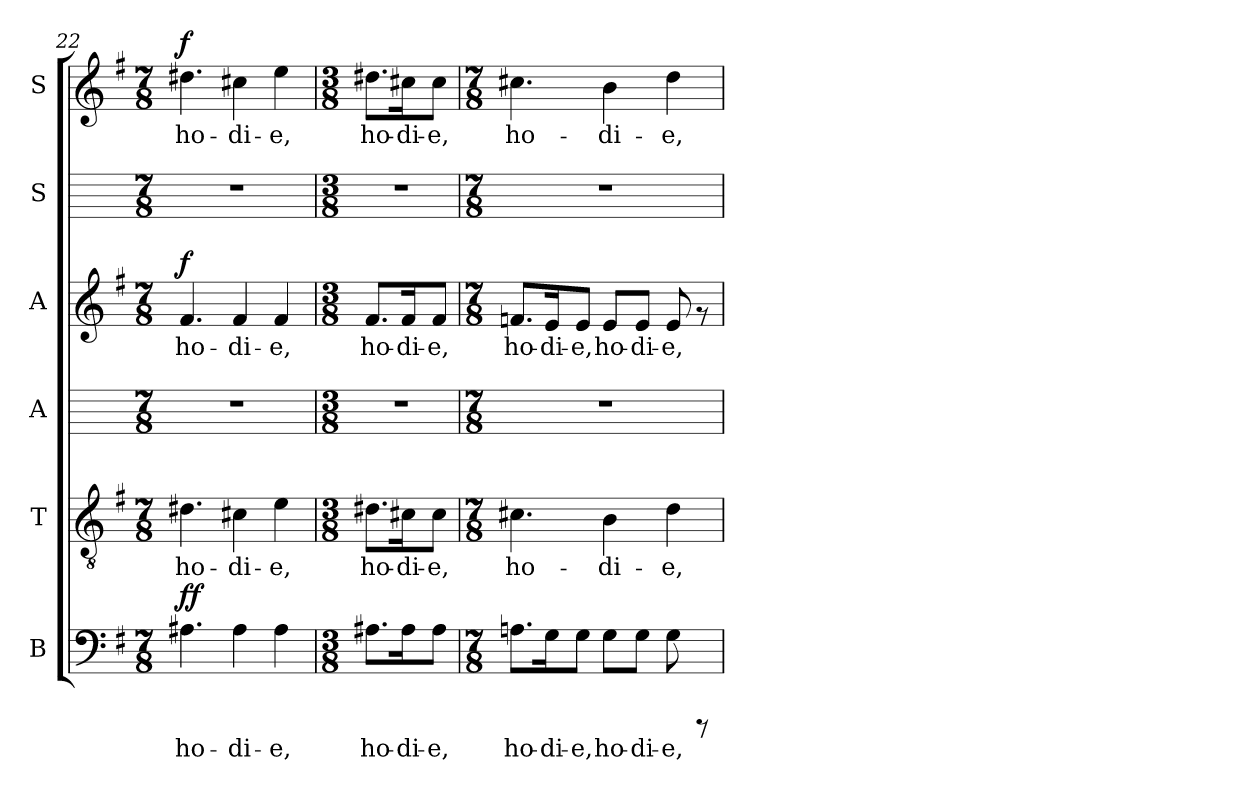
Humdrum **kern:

**kern	**text	**dynam	**kern	**text	**kern	**kern	**text	**dynam	**kern	**kern	**text	**dynam
*part6	*part6	*part6	*part5	*part5	*part4	*part3	*part3	*part3	*part2	*part1	*part1	*part1
*staff6	*staff6	*staff6	*staff5	*staff5	*staff4	*staff3	*staff3	*staff3	*staff2	*staff1	*staff1	*staff1
*I"B	*	*	*I"T	*	*I"A	*I"A	*	*	*I"S	*I"S	*	*
*I'B	*	*	*I'T	*	*I'A	*I'A	*	*	*I'S	*I'S	*	*
!!LO:LB:g=z
*clefF4	*	*	*clefGv2	*	*	*clefG2	*	*	*	*clefG2	*	*
*k[f#]	*	*	*k[f#]	*	*k[]	*k[f#]	*	*	*k[]	*k[f#]	*	*
*G:	*	*	*G:	*	*C:	*G:	*	*	*C:	*G:	*	*
*M7/8	*	*	*M7/8	*	*M7/8	*M7/8	*	*	*M7/8	*M7/8	*	*
=22	=22	=22	=22	=22	=22	=22	=22	=22	=22	=22	=22	=22
!	!LO:LY:b:cj	!LO:DY:a	!	!LO:LY:b:cj	!	!	!LO:LY:b:cj	!	!	!	!LO:LY:b:cj	!
!	!	!LO:DY:n=1:b	!	!	!	!	!	!LO:DY:b	!	!	!	!LO:DY:b
4.A#X\	ho-	f f	4.d#X\	ho-	2..r	4.f#/	ho-	f	2..r	4.dd#X\	ho-	f
!	!LO:LY:b:cj	!	!	!LO:LY:b:cj	!	!	!LO:LY:b:cj	!	!	!	!LO:LY:b:cj	!
4A#\	-di-	.	4c#X\	-di-	.	4f#/	-di-	.	.	4cc#X\	-di-	.
!	!LO:LY:b:cj	!	!	!LO:LY:b:cj	!	!	!LO:LY:b:cj	!	!	!	!LO:LY:b:cj	!
4A#\	-e,	.	4e\	-e,	.	4f#/	-e,	.	.	4ee\	-e,	.
=23	=23	=23	=23	=23	=23	=23	=23	=23	=23	=23	=23	=23
*M3/8	*	*	*M3/8	*	*M3/8	*M3/8	*	*	*M3/8	*M3/8	*	*
!	!LO:LY:b:cj	!	!	!LO:LY:b:cj	!	!	!LO:LY:b:cj	!	!	!	!LO:LY:b:cj	!
8.A#X\L	ho-	.	8.d#X\L	ho-	4.r	8.f#/L	ho-	.	4.r	8.dd#X\L	ho-	.
!	!LO:LY:b:cj	!	!	!LO:LY:b:cj	!	!	!LO:LY:b:cj	!	!	!	!LO:LY:b:cj	!
16A#\	-di-	.	16c#X\	-di-	.	16f#/	-di-	.	.	16cc#X\	-di-	.
!	!LO:LY:b:cj	!	!	!LO:LY:b:cj	!	!	!LO:LY:b:cj	!	!	!	!LO:LY:b:cj	!
8A#\J	-e,	.	8c#\J	-e,	.	8f#/J	-e,	.	.	8cc#\J	-e,	.
=24	=24	=24	=24	=24	=24	=24	=24	=24	=24	=24	=24	=24
*M7/8	*	*	*M7/8	*	*M7/8	*M7/8	*	*	*M7/8	*M7/8	*	*
!	!LO:LY:b:cj	!	!	!LO:LY:b:cj	!	!	!LO:LY:b:cj	!	!	!	!LO:LY:b:cj	!
8.An\L	ho-	.	4.c#X\	ho-	2..r	8.fn/L	ho-	.	2..r	4.cc#X\	ho-	.
!	!LO:LY:b:cj	!	!	!	!	!	!LO:LY:b:cj	!	!	!	!	!
16G\	-di-	.	.	.	.	16e/	-di-	.	.	.	.	.
!	!LO:LY:b:cj	!	!	!	!	!	!LO:LY:b:cj	!	!	!	!	!
8G\J	-e,	.	.	.	.	8e/J	-e,	.	.	.	.	.
!	!LO:LY:b:cj	!	!	!LO:LY:b:cj	!	!	!LO:LY:b:cj	!	!	!	!LO:LY:b:cj	!
8G\L	ho-	.	4B\	-di-	.	8e/L	ho-	.	.	4b\	-di-	.
!	!LO:LY:b:cj	!	!	!	!	!	!LO:LY:b:cj	!	!	!	!	!
8G\J	-di-	.	.	.	.	8e/J	-di-	.	.	.	.	.
!	!LO:LY:b:cj	!	!	!LO:LY:b:cj	!	!	!LO:LY:b:cj	!	!	!	!LO:LY:b:cj	!
8G\	-e,	.	4d\	-e,	.	8e/	-e,	.	.	4dd\	-e,	.
8rCCC	.	.	.	.	.	8rf	.	.	.	.	.	.
=	=	=	=	=	=	=	=	=	=	=	=	=
*-	*-	*-	*-	*-	*-	*-	*-	*-	*-	*-	*-	*-
